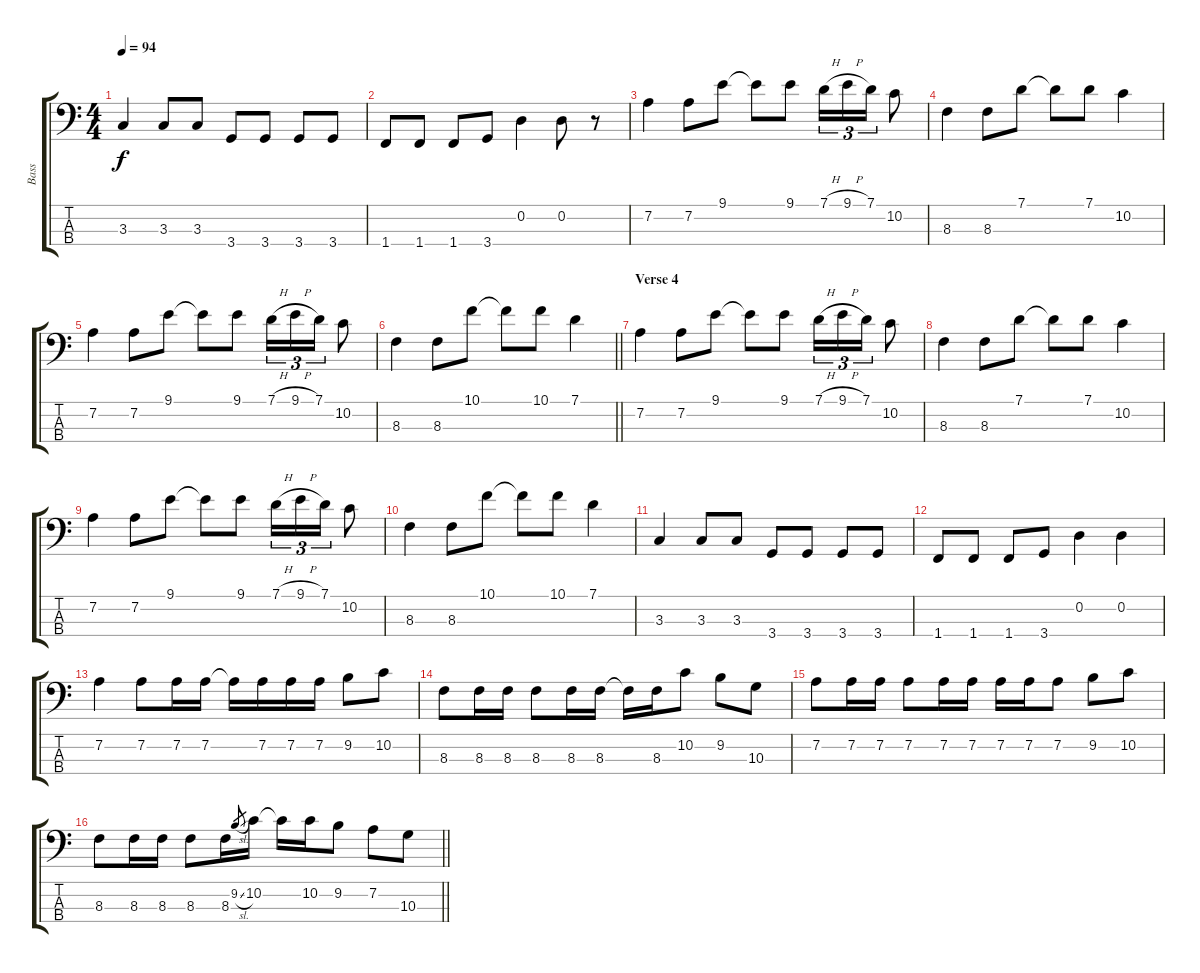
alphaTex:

\track ("Bass" "Bass") {mute instrument electricbassfinger}
\staff {score tabs}
\tuning (G2 D2 A1 E1) {hide}
\ts (4 4)
\tempo 94
\clef f4
\ks c
3.3.4{dy f} 3.3.8 3.3.8 3.4.8 3.4.8 3.4.8 3.4.8 |
1.4.8 1.4.8 1.4.8 3.4.8 0.2.4 0.2.8 r.8 |
7.2.4 7.2.8 9.1.8 9.1{t}.8 9.1.8 7.1{h}.16{tu (3 2)} 9.1{h}.16{tu (3 2)} 7.1.16{tu (3 2)} 10.2.8 |
8.3.4 8.3.8 7.1.8 7.1{t}.8 7.1.8 10.2.4 |
7.2.4 7.2.8 9.1.8 9.1{t}.8 9.1.8 7.1{h}.16{tu (3 2)} 9.1{h}.16{tu (3 2)} 7.1.16{tu (3 2)} 10.2.8 |
\barLineRight lightlight
8.3.4 8.3.8 10.1.8 10.1{t}.8 10.1.8 7.1.4 |
\section ("" "Verse 4")
7.2.4 7.2.8 9.1.8 9.1{t}.8 9.1.8 7.1{h}.16{tu (3 2)} 9.1{h}.16{tu (3 2)} 7.1.16{tu (3 2)} 10.2.8 |
8.3.4 8.3.8 7.1.8 7.1{t}.8 7.1.8 10.2.4 |
7.2.4 7.2.8 9.1.8 9.1{t}.8 9.1.8 7.1{h}.16{tu (3 2)} 9.1{h}.16{tu (3 2)} 7.1.16{tu (3 2)} 10.2.8 |
8.3.4 8.3.8 10.1.8 10.1{t}.8 10.1.8 7.1.4 |
3.3.4 3.3.8 3.3.8 3.4.8 3.4.8 3.4.8 3.4.8 |
1.4.8 1.4.8 1.4.8 3.4.8 0.2.4 0.2.4 |
7.2.4 7.2.8 7.2.16 7.2.16 7.2{t}.16 7.2.16 7.2.16 7.2.16 9.2.8 10.2.8 |
8.3.8 8.3.16 8.3.16 8.3.8 8.3.16 8.3.16 8.3{t}.16 8.3.16 10.2.8 9.2.8 10.3.8 |
7.2.8 7.2.16 7.2.16 7.2.8 7.2.16 7.2.16 7.2.16 7.2.16 7.2.8 9.2.8 10.2.8 |
\barLineRight lightlight
8.3.8 8.3.16 8.3.16 8.3.8 8.3.16 9.2{sl}.8{gr} 10.2.16 10.2{t}.16 10.2.16 9.2.8 7.2.8 10.3.8
